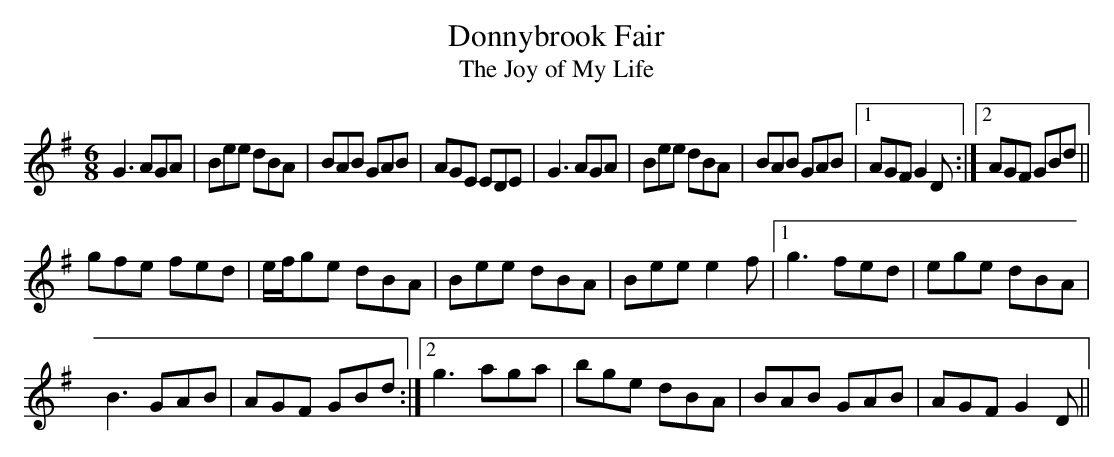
X:1
T:Donnybrook Fair
T:Joy of My Life, The
M:6/8
K:G
G3 AGA|Bee dBA|BAB GAB|AGE EDE|G3 AGA|Bee dBA|BAB GAB|1 AGF G2D:|2 AGF GBd||
gfe fed|e/f/ge dBA|Bee dBA|Bee e2f|1 g3 fed|ege dBA|
B3 GAB|AGF GBd:|2 g3 aga|bge dBA|BAB GAB|AGF G2D||
